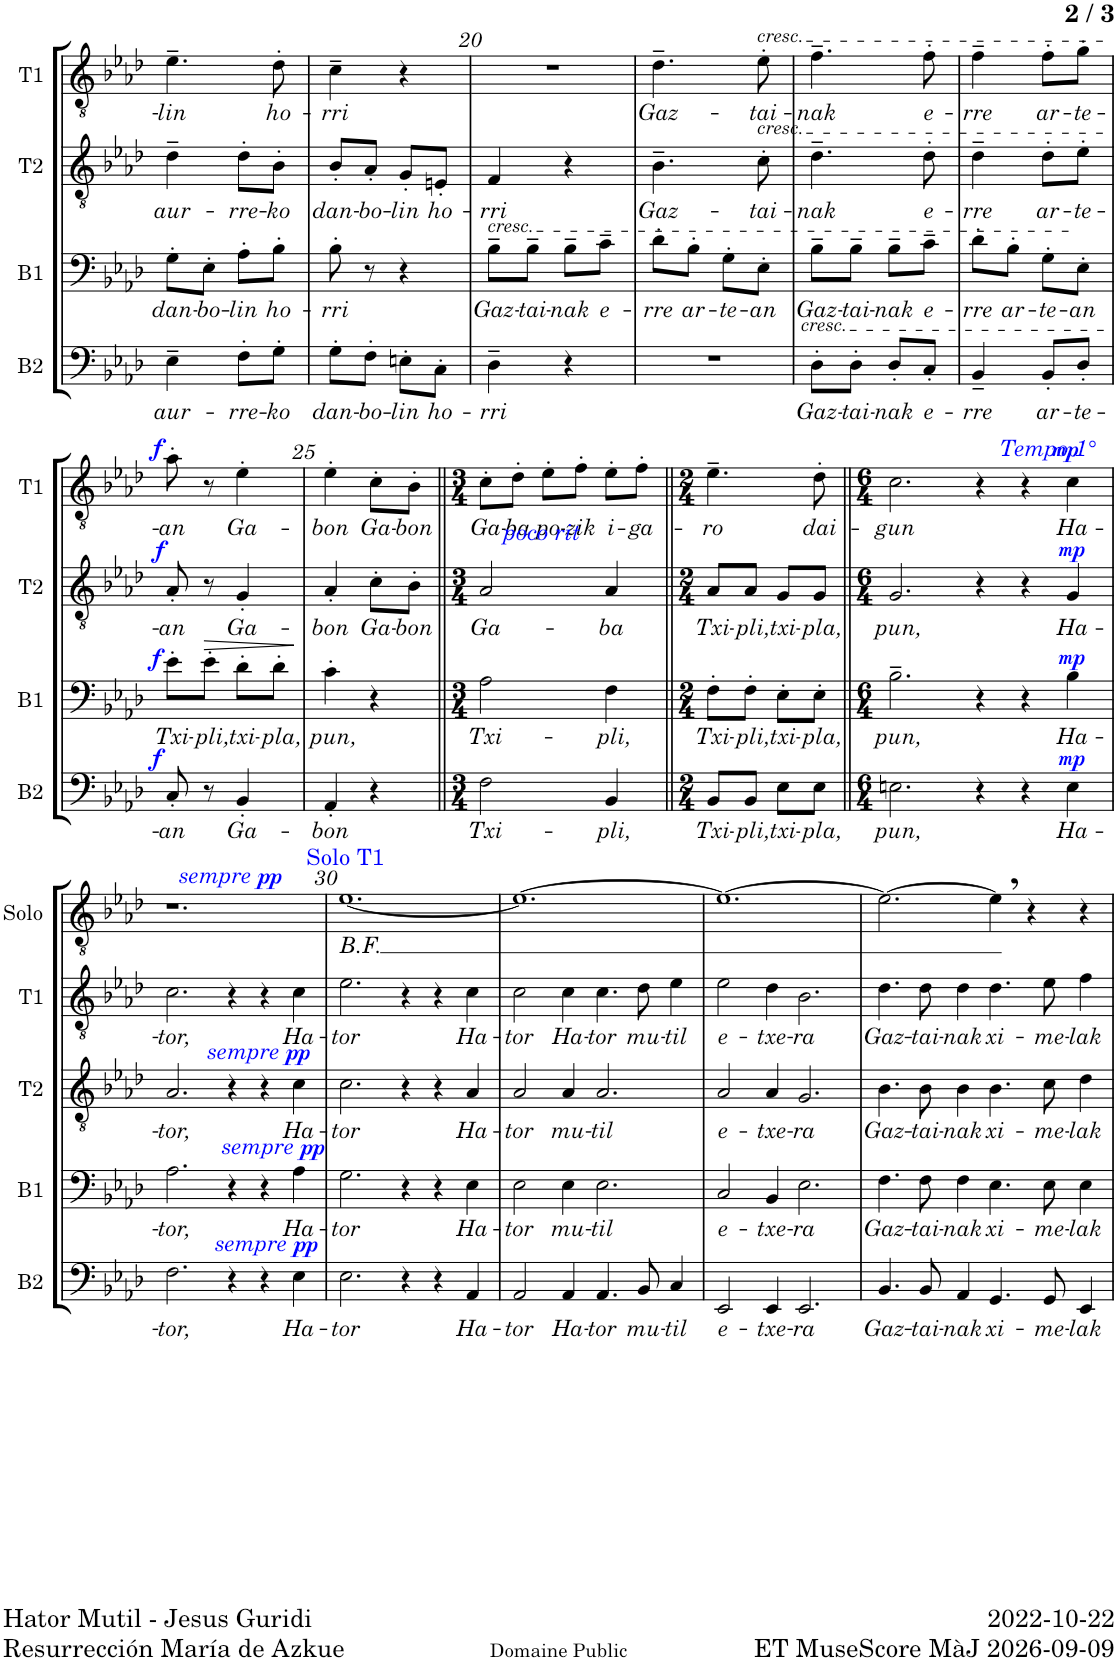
**kern	**text	**dynam	**kern	**text	**dynam	**kern	**text	**dynam	**kern	**text	**dynam	**kern	**text	**dynam
*part5	*part5	*part5	*part4	*part4	*part4	*part3	*part3	*part3	*part2	*part2	*part2	*part1	*part1	*part1
*staff5	*staff5	*staff5	*staff4	*staff4	*staff4	*staff3	*staff3	*staff3	*staff2	*staff2	*staff2	*staff1	*staff1	*staff1
*I"Basse	*	*	*I"Baryton	*	*	*I"Ténor 2	*	*	*I"Ténor 1	*	*	*I"Solo T1	*	*
*I'B2	*	*	*I'B1	*	*	*I'T2	*	*	*I'T1	*	*	*I'Solo	*	*
!!LO:PB:g=z
*clefF4	*	*	*clefF4	*	*	*clefGv2	*	*	*clefGv2	*	*	*clefGv2	*	*
*k[b-e-a-d-]	*	*	*k[b-e-a-d-]	*	*	*k[b-e-a-d-]	*	*	*k[b-e-a-d-]	*	*	*k[b-e-a-d-]	*	*
*M2/4	*	*	*M2/4	*	*	*M2/4	*	*	*M2/4	*	*	*M2/4	*	*
=18	=18	=18	=18	=18	=18	=18	=18	=18	=18	=18	=18	=18	=18	=18
!	!LO:LY:b	!	!	!LO:LY:b	!	!	!LO:LY:b	!	!	!LO:LY:b	!	!	!	!
4E-~\	aur-	.	8G'\L	dan-	.	4d-~\	aur-	.	4.e-~\	-lin	.	2r	.	.
!	!	!	!	!LO:LY:b	!	!	!	!	!	!	!	!	!	!
.	.	.	8E-'\J	-bo-	.	.	.	.	.	.	.	.	.	.
!	!LO:LY:b	!	!	!LO:LY:b	!	!	!LO:LY:b	!	!	!	!	!	!	!
8F'\L	-rre-	.	8A-'\L	-lin	.	8d-'\L	-rre-	.	.	.	.	.	.	.
!	!LO:LY:b	!	!	!LO:LY:b	!	!	!LO:LY:b	!	!	!LO:LY:b	!	!	!	!
8G'\J	-ko	.	8B-'\J	ho-	.	8B-'\J	-ko	.	8d-'\	ho-	.	.	.	.
=19	=19	=19	=19	=19	=19	=19	=19	=19	=19	=19	=19	=19	=19	=19
!	!LO:LY:b	!	!	!LO:LY:b	!	!	!LO:LY:b	!	!	!LO:LY:b	!	!	!	!
8G'\L	dan-	.	8B-'\	-rri	.	8B-'/L	dan-	.	4c~\	-rri	.	2r	.	.
!	!LO:LY:b	!	!	!	!	!	!LO:LY:b	!	!	!	!	!	!	!
8F'\J	-bo-	.	8r	.	.	8A-'/J	-bo-	.	.	.	.	.	.	.
!	!LO:LY:b	!	!	!	!	!	!LO:LY:b	!	!	!	!	!	!	!
8En'\L	-lin	.	4r	.	.	8G'/L	-lin	.	4r	.	.	.	.	.
!	!LO:LY:b	!	!	!	!	!	!LO:LY:b	!	!	!	!	!	!	!
8C'\J	ho-	.	.	.	.	8En'/J	ho-	.	.	.	.	.	.	.
=20	=20	=20	=20	=20	=20	=20	=20	=20	=20	=20	=20	=20	=20	=20
!	!	!	!LO:TX:a:i:t=cresc.	!	!	!	!	!	!	!	!	!	!	!
!	!LO:LY:b	!	!	!LO:LY:b	!	!	!LO:LY:b	!	!	!	!	!	!	!
4D-~\	-rri	.	8B-~\L	Gaz-	.	4F/	-rri	.	2r	.	.	2r	.	.
!	!	!	!	!LO:LY:b	!	!	!	!	!	!	!	!	!	!
.	.	.	8B-~\J	-tai-	.	.	.	.	.	.	.	.	.	.
!	!	!	!	!LO:LY:b	!	!	!	!	!	!	!	!	!	!
4r	.	.	8B-~\L	-nak	.	4r	.	.	.	.	.	.	.	.
!	!	!	!	!LO:LY:b	!	!	!	!	!	!	!	!	!	!
.	.	.	8c~\J	e-	.	.	.	.	.	.	.	.	.	.
=21	=21	=21	=21	=21	=21	=21	=21	=21	=21	=21	=21	=21	=21	=21
!	!	!	!	!LO:LY:b	!	!	!LO:LY:b	!	!	!LO:LY:b	!	!	!	!
2r	.	.	8d-'\L	-rre	.	4.B-~\	Gaz-	.	4.d-~\	Gaz-	.	2r	.	.
!	!	!	!	!LO:LY:b	!	!	!	!	!	!	!	!	!	!
.	.	.	8B-'\J	ar-	.	.	.	.	.	.	.	.	.	.
!	!	!	!	!LO:LY:b	!	!	!	!	!	!	!	!	!	!
.	.	.	8G'\L	-te-	.	.	.	.	.	.	.	.	.	.
!	!	!	!	!	!	!	!	!	!LO:TX:a:i:t=cresc.	!	!	!	!	!
!	!	!	!	!	!	!LO:TX:a:i:t=cresc.	!	!	!	!	!	!	!	!
!	!	!	!	!LO:LY:b	!	!	!LO:LY:b	!	!	!LO:LY:b	!	!	!	!
.	.	.	8E-'\J	-an	.	8c'\	-tai-	.	8e-'\	-tai-	.	.	.	.
=22	=22	=22	=22	=22	=22	=22	=22	=22	=22	=22	=22	=22	=22	=22
!LO:TX:a:i:t=cresc.	!	!	!	!	!	!	!	!	!	!	!	!	!	!
!	!LO:LY:b	!	!	!LO:LY:b	!	!	!LO:LY:b	!	!	!LO:LY:b	!	!	!	!
8D-'\L	Gaz-	.	8B-~\L	Gaz-	.	4.d-~\	-nak	.	4.f~\	-nak	.	2r	.	.
!	!LO:LY:b	!	!	!LO:LY:b	!	!	!	!	!	!	!	!	!	!
8D-'\J	-tai-	.	8B-~\J	-tai-	.	.	.	.	.	.	.	.	.	.
!	!LO:LY:b	!	!	!LO:LY:b	!	!	!	!	!	!	!	!	!	!
8D-'/L	-nak	.	8B-~\L	-nak	.	.	.	.	.	.	.	.	.	.
!	!LO:LY:b	!	!	!LO:LY:b	!	!	!LO:LY:b	!	!	!LO:LY:b	!	!	!	!
8C'/J	e-	.	8c~\J	e-	.	8d-'\	e-	.	8f'\	e-	.	.	.	.
=23	=23	=23	=23	=23	=23	=23	=23	=23	=23	=23	=23	=23	=23	=23
!	!LO:LY:b	!	!	!LO:LY:b	!	!	!LO:LY:b	!	!	!LO:LY:b	!	!	!	!
4BB-~/	-rre	.	8d-'\L	-rre	.	4d-~\	-rre	.	4f~\	-rre	.	2r	.	.
!	!	!	!	!LO:LY:b	!	!	!	!	!	!	!	!	!	!
.	.	.	8B-'\J	ar-	.	.	.	.	.	.	.	.	.	.
!	!LO:LY:b	!	!	!LO:LY:b	!	!	!LO:LY:b	!	!	!LO:LY:b	!	!	!	!
8BB-'/L	ar-	.	8G'\L	-te-	.	8d-'\L	ar-	.	8f'\L	ar-	.	.	.	.
!	!LO:LY:b	!	!	!LO:LY:b	!	!	!LO:LY:b	!	!	!LO:LY:b	!	!	!	!
8D-'/J	-te-	.	8E-'\J	-an	.	8e-'\J	-te-	.	8g'\J	-te-	.	.	.	.
!!LO:LB:g=z
=24	=24	=24	=24	=24	=24	=24	=24	=24	=24	=24	=24	=24	=24	=24
!	!LO:LY:b	!LO:DY:a	!	!LO:LY:b	!LO:DY:a	!	!LO:LY:b	!LO:DY:a	!	!LO:LY:b	!LO:DY:a	!	!	!
8C'/	-an	f	8e-'\L	Txi-	f	8A-'/	-an	f	8a-'\	-an	f	2r	.	.
!	!	!	!	!LO:LY:b	!LO:HP:b	!	!	!	!	!	!	!	!	!
8r	.	.	8e-'\J	-pli,	>	8r	.	.	8r	.	.	.	.	.
!	!LO:LY:b	!	!	!LO:LY:b	!	!	!LO:LY:b	!	!	!LO:LY:b	!	!	!	!
4BB-'/	Ga-	.	8d-'\L	txi-	.	4G'/	Ga-	.	4e-'\	Ga-	.	.	.	.
!	!	!	!	!LO:LY:b	!	!	!	!	!	!	!	!	!	!
.	.	.	8d-'\J	-pla,	.	.	.	.	.	.	.	.	.	.
.	.	.	.	.	]	.	.	.	.	.	.	.	.	.
=25	=25	=25	=25	=25	=25	=25	=25	=25	=25	=25	=25	=25	=25	=25
!	!LO:LY:b	!	!	!LO:LY:b	!	!	!LO:LY:b	!	!	!LO:LY:b	!	!	!	!
4AA-'/	-bon	.	4c'\	pun,	.	4A-'/	-bon	.	4e-'\	-bon	.	2r	.	.
!	!	!	!	!	!	!	!LO:LY:b	!	!	!LO:LY:b	!	!	!	!
4r	.	.	4r	.	.	8c'\L	Ga-	.	8c'\L	Ga-	.	.	.	.
!	!	!	!	!	!	!	!LO:LY:b	!	!	!LO:LY:b	!	!	!	!
.	.	.	.	.	.	8B-'\J	-bon	.	8B-'\J	-bon	.	.	.	.
=26||	=26||	=26||	=26||	=26||	=26||	=26||	=26||	=26||	=26||	=26||	=26||	=26||	=26||	=26||
*M3/4	*	*	*M3/4	*	*	*M3/4	*	*	*M3/4	*	*	*M3/4	*	*
!	!LO:LY:b	!	!	!LO:LY:b	!	!	!LO:LY:b	!	!	!LO:LY:b	!	!	!	!
*	*	*	*	*	*	*	*	*	*	*	*	*^	*	*
2F\	Txi-	.	2A-\	Txi-	.	2A-/	Ga-	.	8c'\L	Ga-	.	2.r	4ryy	.	.
!	!	!	!	!	!	!	!	!	!	!LO:LY:b	!	!	!	!	!
.	.	.	.	.	.	.	.	.	8d-'\J	-ba	.	.	.	.	.
!	!	!	!	!	!	!	!	!	!	!	!	!	!LO:TX:b:i:color=#0000FF:t=poco rit	!	!
!	!	!	!	!	!	!	!	!	!	!LO:LY:b	!	!	!	!	!
.	.	.	.	.	.	.	.	.	8e-'\L	po-	.	.	2ryy	.	.
!	!	!	!	!	!	!	!	!	!	!LO:LY:b	!	!	!	!	!
.	.	.	.	.	.	.	.	.	8f'\J	-zik	.	.	.	.	.
!	!LO:LY:b	!	!	!LO:LY:b	!	!	!LO:LY:b	!	!	!LO:LY:b	!	!	!	!	!
4BB-/	-pli,	.	4F\	-pli,	.	4A-/	-ba	.	8e-'\L	i-	.	.	.	.	.
!	!	!	!	!	!	!	!	!	!	!LO:LY:b	!	!	!	!	!
.	.	.	.	.	.	.	.	.	8f'\J	-ga-	.	.	.	.	.
*	*	*	*	*	*	*	*	*	*	*	*	*v	*v	*	*
=27||	=27||	=27||	=27||	=27||	=27||	=27||	=27||	=27||	=27||	=27||	=27||	=27||	=27||	=27||
*M2/4	*	*	*M2/4	*	*	*M2/4	*	*	*M2/4	*	*	*M2/4	*	*
*	*	*	*	*	*	*	*	*	*	*	*	*^	*	*
!	!LO:LY:b	!	!	!LO:LY:b	!	!	!LO:LY:b	!	!	!LO:LY:b	!	!	!	!	!
*	*	*	*	*	*	*	*	*	*	*	*	*v	*v	*	*
8BB-/L	Txi-	.	8F'\L	Txi-	.	8A-/L	Txi-	.	4.e-~\	-ro	.	2r	.	.
!	!LO:LY:b	!	!	!LO:LY:b	!	!	!LO:LY:b	!	!	!	!	!	!	!
8BB-/J	-pli,	.	8F'\J	-pli,	.	8A-/J	-pli,	.	.	.	.	.	.	.
!	!LO:LY:b	!	!	!LO:LY:b	!	!	!LO:LY:b	!	!	!	!	!	!	!
8E-\L	txi-	.	8E-'\L	txi-	.	8G/L	txi-	.	.	.	.	.	.	.
!	!LO:LY:b	!	!	!LO:LY:b	!	!	!LO:LY:b	!	!	!LO:LY:b	!	!	!	!
8E-\J	-pla,	.	8E-'\J	-pla,	.	8G/J	-pla,	.	8d-'\	dai-	.	.	.	.
=28||	=28||	=28||	=28||	=28||	=28||	=28||	=28||	=28||	=28||	=28||	=28||	=28||	=28||	=28||
*M6/4	*	*	*M6/4	*	*	*M6/4	*	*	*M6/4	*	*	*M6/4	*	*
!	!LO:LY:b	!	!	!LO:LY:b	!	!	!LO:LY:b	!	!	!LO:LY:b	!	!	!	!
*	*	*	*	*	*	*	*	*	*	*	*	*^	*	*
2.En\	pun,	.	2.B-~\	pun,	.	2.G/	pun,	.	2.c\	-gun	.	1.r	1ryy	.	.
4r	.	.	4r	.	.	4r	.	.	4r	.	.	.	.	.	.
4r	.	.	4r	.	.	4r	.	.	4r	.	.	.	4ryy	.	.
!	!	!	!	!	!	!	!	!	!	!	!	!	!LO:TX:a:i:color=#0000FF:t=Tempo 1°	!	!
!	!LO:LY:b	!LO:DY:a	!	!LO:LY:b	!LO:DY:a	!	!LO:LY:b	!LO:DY:a	!	!LO:LY:b	!LO:DY:a	!	!	!	!
4E\	Ha-	mp	4B-\	Ha-	mp	4G/	Ha-	mp	4c\	Ha-	mp	.	4ryy	.	.
!!LO:LB:g=z
=29	=29	=29	=29	=29	=29	=29	=29	=29	=29	=29	=29	=29	=29	=29	=29
!	!LO:LY:b	!	!	!LO:LY:b	!	!	!LO:LY:b	!	!	!LO:LY:b	!	!	!	!	!LO:DY:a
!	!	!	!	!	!	!	!	!	!	!	!	!	!	!	!LO:DY:n=1:a
*	*	*	*	*	*	*	*	*	*	*	*	*v	*v	*	*
2.F\	-tor,	.	2.A-\	-tor,	.	2.A-/	-tor,	.	2.c\	-tor,	.	1.r	.	other-dynamics pp
4r	.	.	4r	.	.	4r	.	.	4r	.	.	.	.	.
!	!	!LO:DY:a	!	!	!	!	!	!	!	!	!	!	!	!
!	!	!LO:DY:n=1:a	!	!	!	!	!	!LO:DY:a	!	!	!	!	!	!
!	!	!	!	!	!	!	!	!LO:DY:n=1:a	!	!	!	!	!	!
4r	.	other-dynamics pp	4r	.	.	4r	.	other-dynamics pp	4r	.	.	.	.	.
!	!LO:LY:b	!	!	!LO:LY:b	!LO:DY:a	!	!LO:LY:b	!	!	!LO:LY:b	!	!	!	!
!	!	!	!	!	!LO:DY:n=1:a	!	!	!	!	!	!	!	!	!
4E-\	Ha-	.	4A-\	Ha-	other-dynamics pp	4c\	Ha-	.	4c\	Ha-	.	.	.	.
=30	=30	=30	=30	=30	=30	=30	=30	=30	=30	=30	=30	=30	=30	=30
!	!	!	!	!	!	!	!	!	!	!	!	!LO:TX:a:color=#0000FF:t=Solo T1	!	!
!	!LO:LY:b	!	!	!LO:LY:b	!	!	!LO:LY:b	!	!	!LO:LY:b	!	!	!LO:LY:b	!
2.E-\	-tor	.	2.G\	-tor	.	2.c\	-tor	.	2.e-\	-tor	.	[<1.e-	B.F.	.
4r	.	.	4r	.	.	4r	.	.	4r	.	.	.	.	.
4r	.	.	4r	.	.	4r	.	.	4r	.	.	.	.	.
!	!LO:LY:b	!	!	!LO:LY:b	!	!	!LO:LY:b	!	!	!LO:LY:b	!	!	!	!
4AA-/	Ha-	.	4E-\	Ha-	.	4A-/	Ha-	.	4c\	Ha-	.	.	.	.
=31	=31	=31	=31	=31	=31	=31	=31	=31	=31	=31	=31	=31	=31	=31
!	!LO:LY:b	!	!	!LO:LY:b	!	!	!LO:LY:b	!	!	!LO:LY:b	!	!	!	!
2AA-/	-tor	.	2E-\	-tor	.	2A-/	-tor	.	2c\	-tor	.	1.e-_	.	.
!	!LO:LY:b	!	!	!LO:LY:b	!	!	!LO:LY:b	!	!	!LO:LY:b	!	!	!	!
4AA-/	Ha-	.	4E-\	mu-	.	4A-/	mu-	.	4c\	Ha-	.	.	.	.
!	!LO:LY:b	!	!	!LO:LY:b	!	!	!LO:LY:b	!	!	!LO:LY:b	!	!	!	!
4.AA-/	-tor	.	2.E-\	-til	.	2.A-/	-til	.	4.c\	-tor	.	.	.	.
!	!LO:LY:b	!	!	!	!	!	!	!	!	!LO:LY:b	!	!	!	!
8BB-/	mu-	.	.	.	.	.	.	.	8d-\	mu-	.	.	.	.
!	!LO:LY:b	!	!	!	!	!	!	!	!	!LO:LY:b	!	!	!	!
4C/	-til	.	.	.	.	.	.	.	4e-\	-til	.	.	.	.
=32	=32	=32	=32	=32	=32	=32	=32	=32	=32	=32	=32	=32	=32	=32
!	!LO:LY:b	!	!	!LO:LY:b	!	!	!LO:LY:b	!	!	!LO:LY:b	!	!	!	!
2EE-/	e-	.	2C/	e-	.	2A-/	e-	.	2e-\	e-	.	1.e-_	.	.
!	!LO:LY:b	!	!	!LO:LY:b	!	!	!LO:LY:b	!	!	!LO:LY:b	!	!	!	!
4EE-/	-txe-	.	4BB-/	-txe-	.	4A-/	-txe-	.	4d-\	-txe-	.	.	.	.
!	!LO:LY:b	!	!	!LO:LY:b	!	!	!LO:LY:b	!	!	!LO:LY:b	!	!	!	!
2.EE-/	-ra	.	2.E-\	-ra	.	2.G/	-ra	.	2.B-\	-ra	.	.	.	.
=33	=33	=33	=33	=33	=33	=33	=33	=33	=33	=33	=33	=33	=33	=33
!	!LO:LY:b	!	!	!LO:LY:b	!	!	!LO:LY:b	!	!	!LO:LY:b	!	!	!	!
4.BB-/	Gaz-	.	4.F\	Gaz-	.	4.B-\	Gaz-	.	4.d-\	Gaz-	.	2.e-\_	.	.
!	!LO:LY:b	!	!	!LO:LY:b	!	!	!LO:LY:b	!	!	!LO:LY:b	!	!	!	!
8BB-/	-tai-	.	8F\	-tai-	.	8B-\	-tai-	.	8d-\	-tai-	.	.	.	.
!	!LO:LY:b	!	!	!LO:LY:b	!	!	!LO:LY:b	!	!	!LO:LY:b	!	!	!	!
4AA-/	-nak	.	4F\	-nak	.	4B-\	-nak	.	4d-\	-nak	.	.	.	.
!	!LO:LY:b	!	!	!LO:LY:b	!	!	!LO:LY:b	!	!	!LO:LY:b	!	!	!	!
4.GG/	xi-	.	4.E-\	xi-	.	4.B-\	xi-	.	4.d-\	xi-	.	4e-,\]	.	.
.	.	.	.	.	.	.	.	.	.	.	.	4r	.	.
!	!LO:LY:b	!	!	!LO:LY:b	!	!	!LO:LY:b	!	!	!LO:LY:b	!	!	!	!
8GG/	-me-	.	8E-\	-me-	.	8c\	-me-	.	8e-\	-me-	.	.	.	.
!	!LO:LY:b	!	!	!LO:LY:b	!	!	!LO:LY:b	!	!	!LO:LY:b	!	!	!	!
4EE-/	-lak	.	4E-\	-lak	.	4d-\	-lak	.	4f\	-lak	.	4r	.	.
=	=	=	=	=	=	=	=	=	=	=	=	=	=	=
*-	*-	*-	*-	*-	*-	*-	*-	*-	*-	*-	*-	*-	*-	*-
